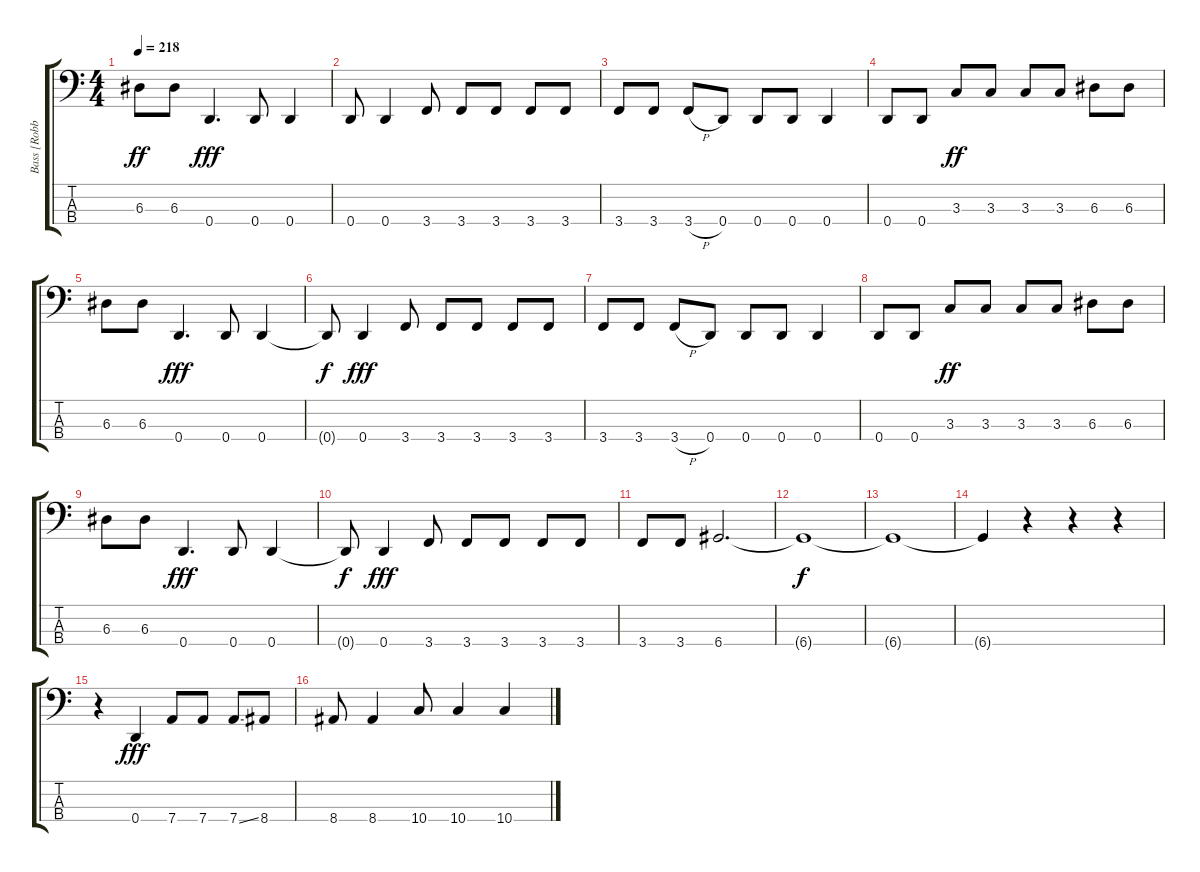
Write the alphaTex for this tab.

\track ("Bass [Robbie Merrill]" "Bass [Robb") {instrument electricbassfinger}
\staff {score tabs}
\tuning (G2 D2 A1 D1) {hide}
\ts (4 4)
\tempo 218
\clef f4
\ks c
6.3.8{dy ff} 6.3.8 0.4.4{d dy fff} 0.4.8 0.4.4 |
0.4.8 0.4.4 3.4.8 3.4.8 3.4.8 3.4.8 3.4.8 |
3.4.8 3.4.8 3.4{h}.8 0.4.8 0.4.8 0.4.8 0.4.4 |
0.4.8 0.4.8 3.3.8{dy ff} 3.3.8 3.3.8 3.3.8 6.3.8 6.3.8 |
6.3.8 6.3.8 0.4.4{d dy fff} 0.4.8 0.4.4 |
0.4{t}.8{dy f} 0.4.4{dy fff} 3.4.8 3.4.8 3.4.8 3.4.8 3.4.8 |
3.4.8 3.4.8 3.4{h}.8 0.4.8 0.4.8 0.4.8 0.4.4 |
0.4.8 0.4.8 3.3.8{dy ff} 3.3.8 3.3.8 3.3.8 6.3.8 6.3.8 |
6.3.8 6.3.8 0.4.4{d dy fff} 0.4.8 0.4.4 |
0.4{t}.8{dy f} 0.4.4{dy fff} 3.4.8 3.4.8 3.4.8 3.4.8 3.4.8 |
3.4.8 3.4.8 6.4.2{d} |
6.4{t}.1{dy f} |
6.4{t}.1 |
6.4{t}.4 r.4 r.4 r.4 |
r.4 0.4.4{dy fff} 7.4.8 7.4.8 7.4{ss}.8 8.4.8 |
8.4.8 8.4.4 10.4.8 10.4.4 10.4.4
